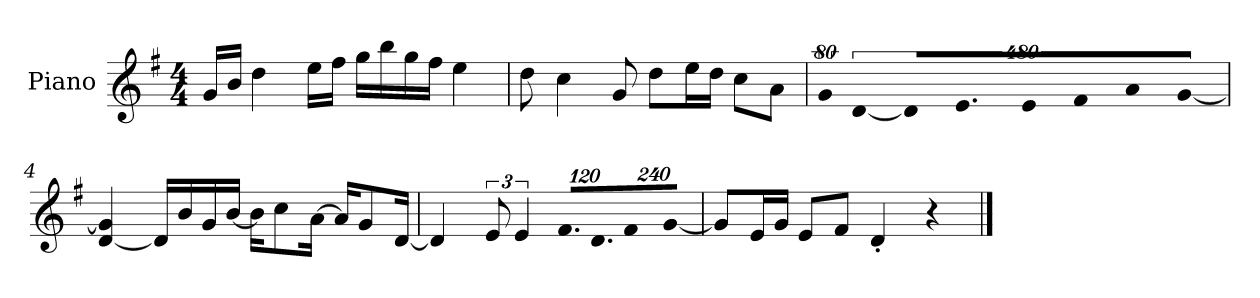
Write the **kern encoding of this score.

**kern
*part1
*staff1
*I"Piano
*I'P-no
*clefG2
*k[f#]
*M4/4
*MM90
=1
16g/LL
16b/JJ
4dd\
16ee\LL
16ff#\JJ
16gg\LL
16bb\
16gg\
16ff#\JJ
4ee\
=2
8dd\
4cc\
8g/
8dd\L
16ee\L
16dd\JJ
8cc\L
8a\J
=3
!LO:N:vis=8
640%71g/
!LO:N:vis=4
[1920%427d/
!LO:N:vis=16
1920%107d/KL]
9.e/
!LO:N:vis=8
640%71e/
!LO:N:vis=8
640%71f#/
!LO:N:vis=8
640%71a/
!LO:N:vis=8
[640%71g/J
=4
[4d/ 4g/]
16d/LL]
16b/
16g/
[16b/JJ
16b\KL]
8cc\
[16a\Jk
16a/KL]
8g/
[16d/Jk
!!LO:LB:g=z
=5
4d/]
12e/
6e/
*Xbrackettup
!LO:N:vis=16.
960%103f#/LL
!LO:N:vis=16.
960%103d/J
!LO:N:vis=8
960%137f#/
!LO:N:vis=8
[960%137g/J
=6
8g/L]
16e/L
16g/JJ
8e/L
8f#/J
4d'/
4r
==
*-
